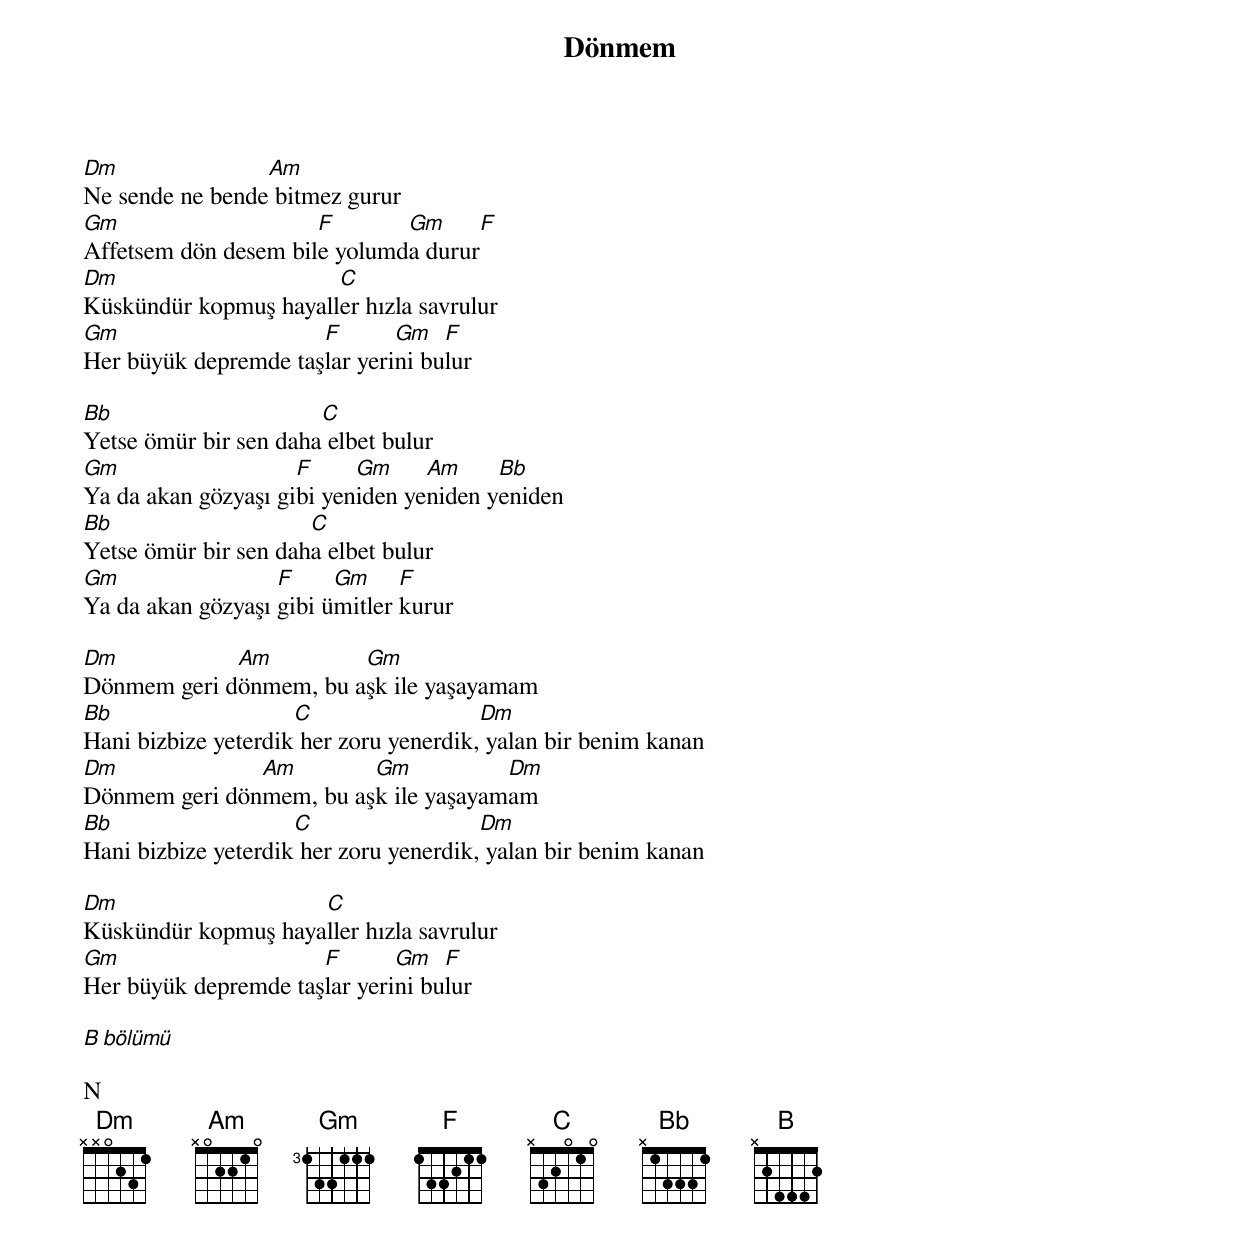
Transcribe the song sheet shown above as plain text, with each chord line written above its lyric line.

{title: Dönmem}
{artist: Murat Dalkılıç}

Dm               Am
Ne sende ne bende bitmez gurur
Gm                    F       Gm     F
Affetsem dön desem bile yolumda durur
Dm                     C
Küskündür kopmuş hayaller hızla savrulur
Gm                    F       Gm   F
Her büyük depremde taşlar yerini bulur

Bb                     C
Yetse ömür bir sen daha elbet bulur
Gm                   F     Gm     Am     Bb
Ya da akan gözyaşı gibi yeniden yeniden yeniden
Bb                    C
Yetse ömür bir sen daha elbet bulur
Gm                 F     Gm     F
Ya da akan gözyaşı gibi ümitler kurur

Dm           Am         Gm
Dönmem geri dönmem, bu aşk ile yaşayamam
Bb                   C                  Dm
Hani bizbize yeterdik her zoru yenerdik, yalan bir benim kanan
Dm             Am        Gm           Dm
Dönmem geri dönmem, bu aşk ile yaşayamam
Bb                   C                  Dm
Hani bizbize yeterdik her zoru yenerdik, yalan bir benim kanan

Dm                   C
Küskündür kopmuş hayaller hızla savrulur
Gm                    F       Gm   F
Her büyük depremde taşlar yerini bulur

B bölümü

N
